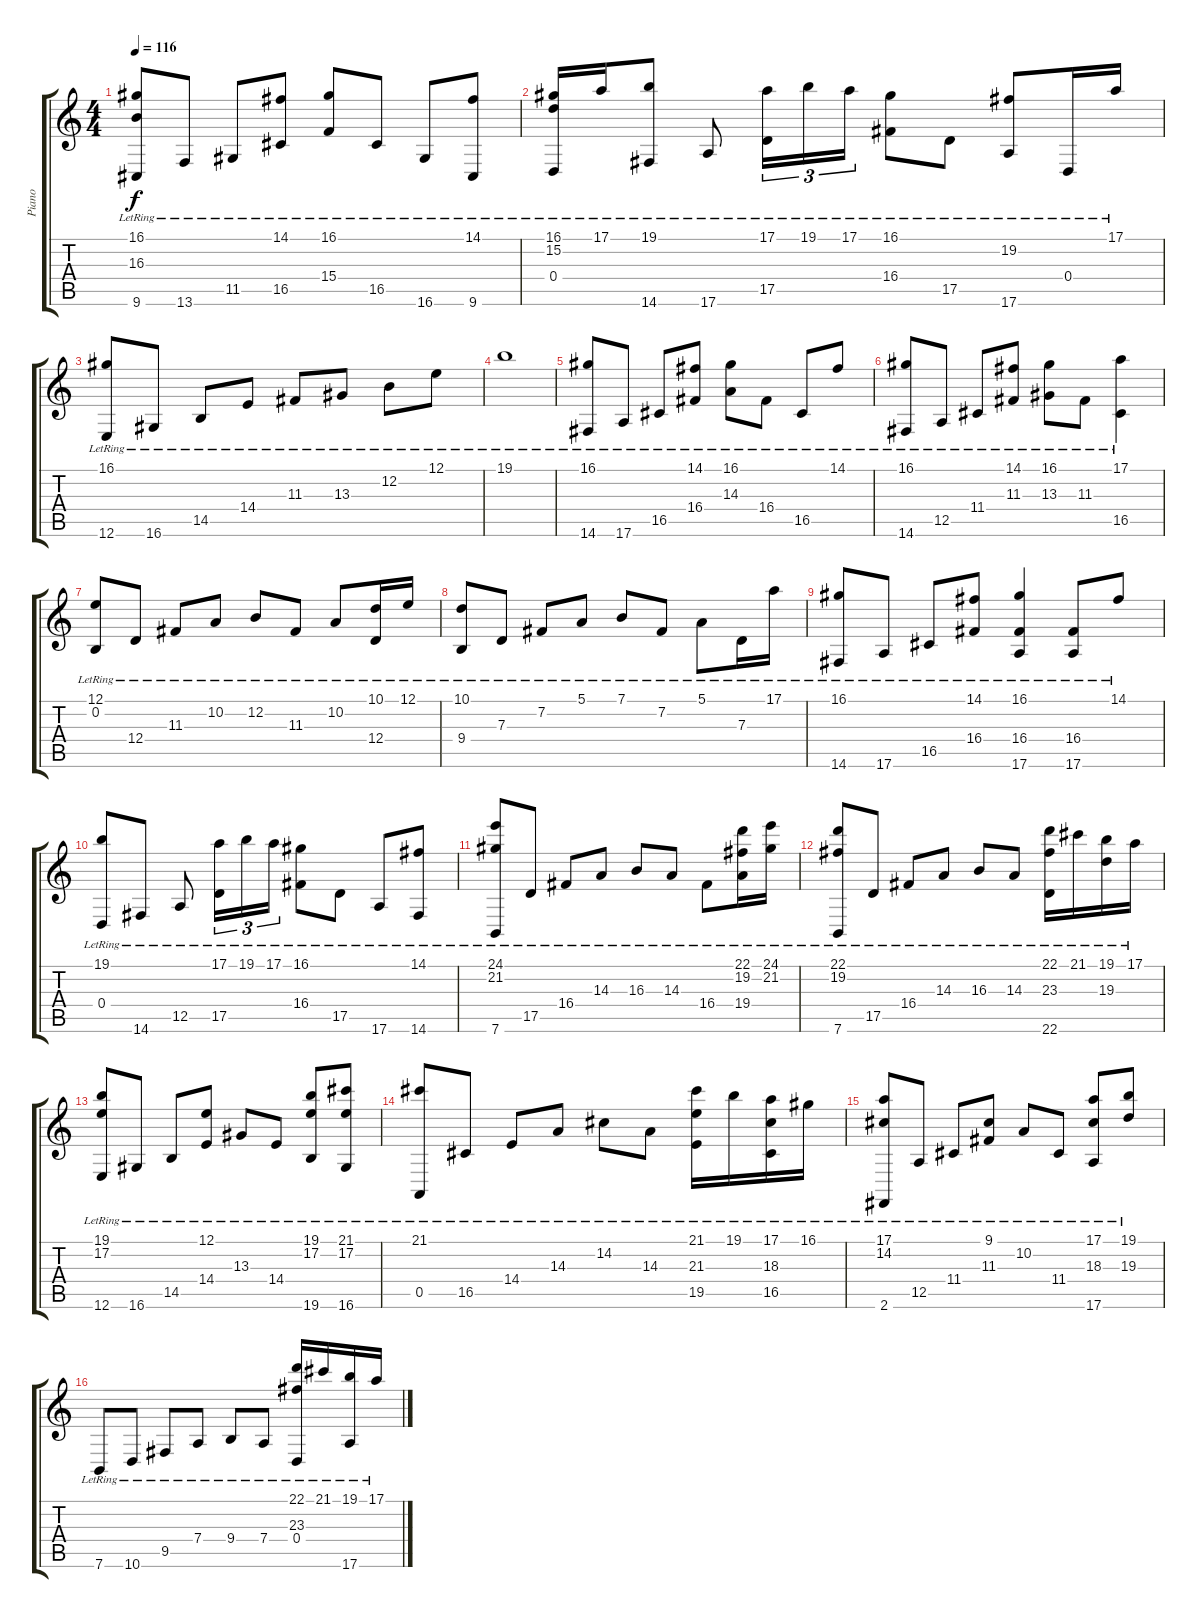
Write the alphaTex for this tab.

\track ("Piano" "Piano") {instrument acousticgrandpiano}
\staff {score tabs}
\tuning (E4 B3 G3 D3 A2 E2) {hide}
\ts (4 4)
\tempo 116
\clef g2
\ks c
(16.1{lr} 16.3{lr} 9.6{lr}).8{dy f} 13.6{lr}.8 11.5{lr}.8 (14.1{lr} 16.5{lr}).8 (16.1{lr} 15.4{lr}).8 16.5{lr}.8 16.6{lr}.8 (14.1{lr} 9.6{lr}).8 |
(16.1{lr} 15.2{lr} 0.4{lr}).16 17.1{lr}.16 (19.1{lr} 14.6{lr}).8 17.6{lr}.8 (17.1{lr} 17.5{lr}).16{tu (3 2)} 19.1{lr}.16{tu (3 2)} 17.1{lr}.16{tu (3 2)} (16.1{lr} 16.4{lr}).8 17.5{lr}.8 (19.2{lr} 17.6{lr}).8 0.4{lr}.16 17.1{lr}.16 |
(16.1{lr} 12.6{lr}).8 16.6{lr}.8 14.5{lr}.8 14.4{lr}.8 11.3{lr}.8 13.3{lr}.8 12.2{lr}.8 12.1{lr}.8 |
19.1{lr}.1 |
(16.1{lr} 14.6{lr}).8 17.6{lr}.8 16.5{lr}.8 (14.1{lr} 16.4{lr}).8 (16.1{lr} 14.3{lr}).8 16.4{lr}.8 16.5{lr}.8 14.1{lr}.8 |
(16.1{lr} 14.6{lr}).8 12.5{lr}.8 11.4{lr}.8 (14.1{lr} 11.3{lr}).8 (16.1{lr} 13.3{lr}).8 11.3{lr}.8 (17.1{lr} 16.5{lr}).4 |
(12.1{lr} 0.2{lr}).8 12.4{lr}.8 11.3{lr}.8 10.2{lr}.8 12.2{lr}.8 11.3{lr}.8 10.2{lr}.8 (10.1{lr} 12.4{lr}).16 12.1{lr}.16 |
(10.1{lr} 9.4{lr}).8 7.3{lr}.8 7.2{lr}.8 5.1{lr}.8 7.1{lr}.8 7.2{lr}.8 5.1{lr}.8 7.3{lr}.16 17.1{lr}.16 |
(16.1{lr} 14.6{lr}).8 17.6{lr}.8 16.5{lr}.8 (14.1{lr} 16.4{lr}).8 (16.1{lr} 16.4{lr} 17.6{lr}).4 (16.4{lr} 17.6{lr}).8 14.1{lr}.8 |
(19.1{lr} 0.4{lr}).8 14.6{lr}.8 12.5{lr}.8 (17.1{lr} 17.5{lr}).16{tu (3 2)} 19.1{lr}.16{tu (3 2)} 17.1{lr}.16{tu (3 2)} (16.1{lr} 16.4{lr}).8 17.5{lr}.8 17.6{lr}.8 (14.1{lr} 14.6{lr}).8 |
(24.1{lr} 21.2{lr} 7.6{lr}).8 17.5{lr}.8 16.4{lr}.8 14.3{lr}.8 16.3{lr}.8 14.3{lr}.8 16.4{lr}.8 (22.1{lr} 19.2{lr} 19.4{lr}).16 (24.1{lr} 21.2{lr}).16 |
(22.1{lr} 19.2{lr} 7.6{lr}).8 17.5{lr}.8 16.4{lr}.8 14.3{lr}.8 16.3{lr}.8 14.3{lr}.8 (22.1{lr} 23.3{lr} 22.6{lr}).16 21.1{lr}.16 (19.1{lr} 19.3{lr}).16 17.1{lr}.16 |
(19.1{lr} 17.2{lr} 12.6{lr}).8 16.6{lr}.8 14.5{lr}.8 (12.1{lr} 14.4{lr}).8 13.3{lr}.8 14.4{lr}.8 (19.1{lr} 17.2{lr} 19.6{lr}).8 (21.1{lr} 17.2{lr} 16.6{lr}).8 |
(21.1{lr} 0.5{lr}).8 16.5{lr}.8 14.4{lr}.8 14.3{lr}.8 14.2{lr}.8 14.3{lr}.8 (21.1{lr} 21.3{lr} 19.5{lr}).16 19.1{lr}.16 (17.1{lr} 18.3{lr} 16.5{lr}).16 16.1{lr}.16 |
(17.1{lr} 14.2{lr} 2.6{lr}).8 12.5{lr}.8 11.4{lr}.8 (9.1{lr} 11.3{lr}).8 10.2{lr}.8 11.4{lr}.8 (17.1{lr} 18.3{lr} 17.6{lr}).8 (19.1{lr} 19.3{lr}).8 |
7.6{lr}.8 10.6{lr}.8 9.5{lr}.8 7.4{lr}.8 9.4{lr}.8 7.4{lr}.8 (22.1{lr} 23.3{lr} 0.4{lr}).16 21.1{lr}.16 (19.1{lr} 17.6{lr}).16 17.1{lr}.16
